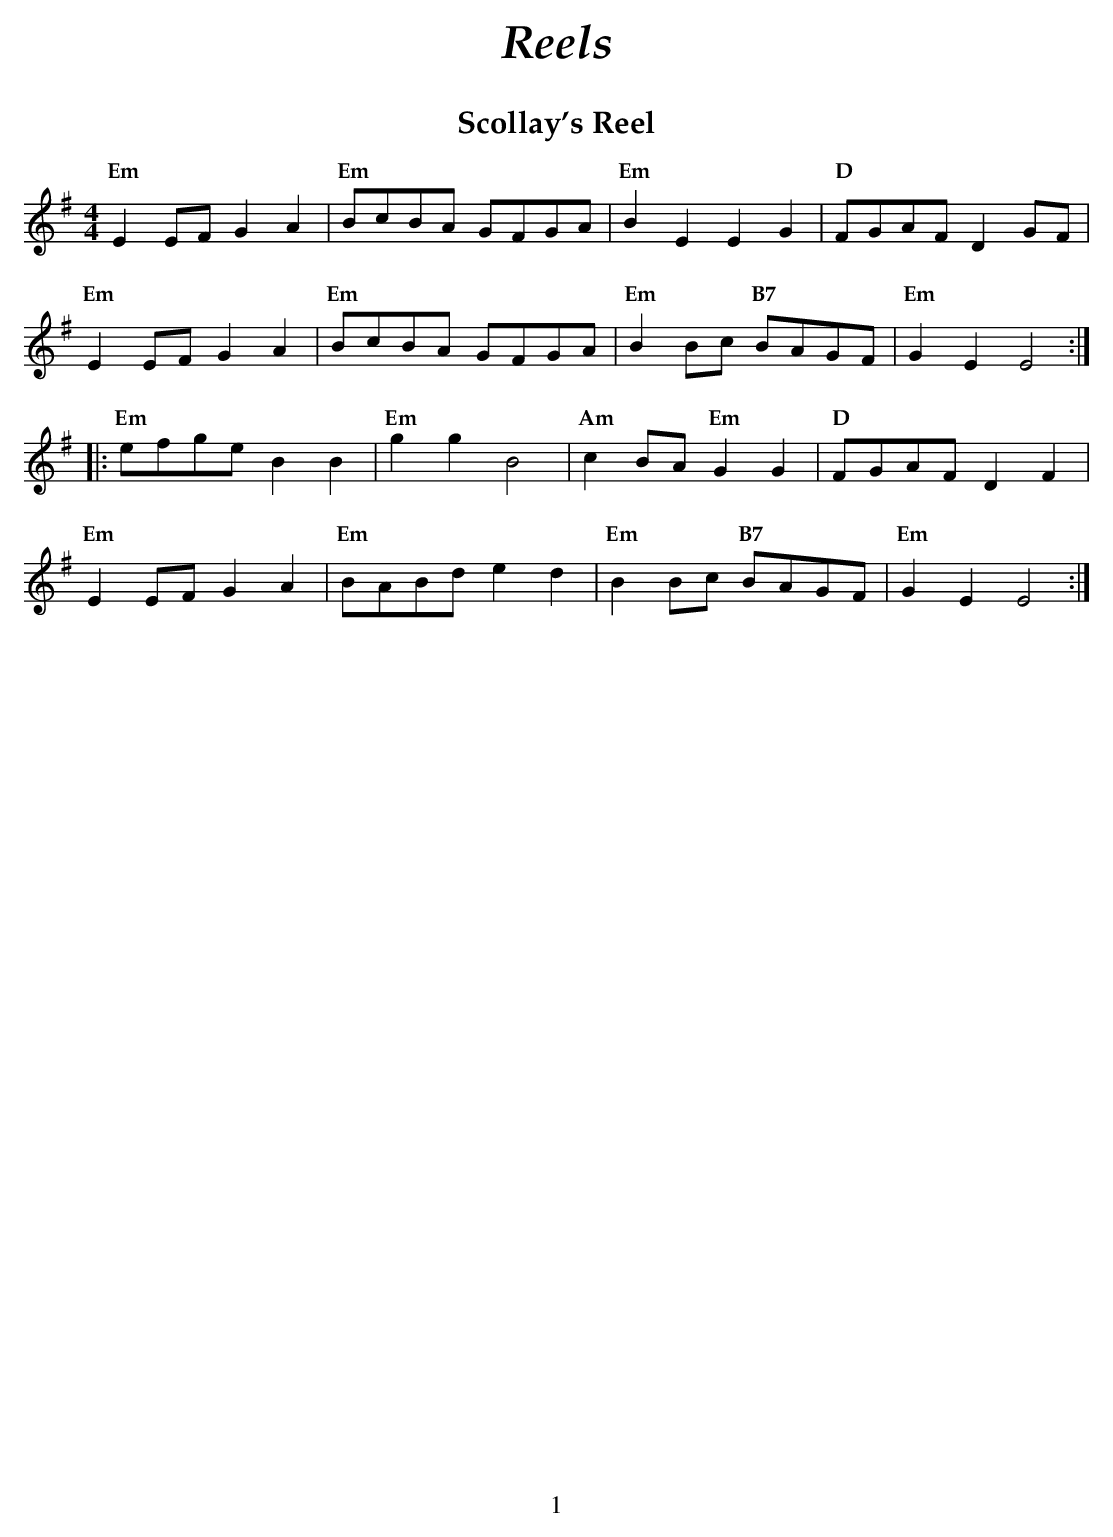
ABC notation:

X:1
T:Scollay's Reel
M:4/4
L:1/8
K:Em
  "Em" E2EF G2A2 | "Em" BcBA GFGA | "Em" B2E2      E2G2 | "D"  FGAF D2GF |
  "Em" E2EF G2A2 | "Em" BcBA GFGA | "Em" B2Bc "B7" BAGF | "Em" G2E2 E4  :|
|: "Em" efge B2B2 | "Em" g2g2 B4   | "Am" c2BA "Em" G2G2 | "D"  FGAF D2F2 |
  "Em" E2EF G2A2 | "Em" BABd e2d2 | "Em" B2Bc "B7" BAGF | "Em" G2E2 E4  :|
